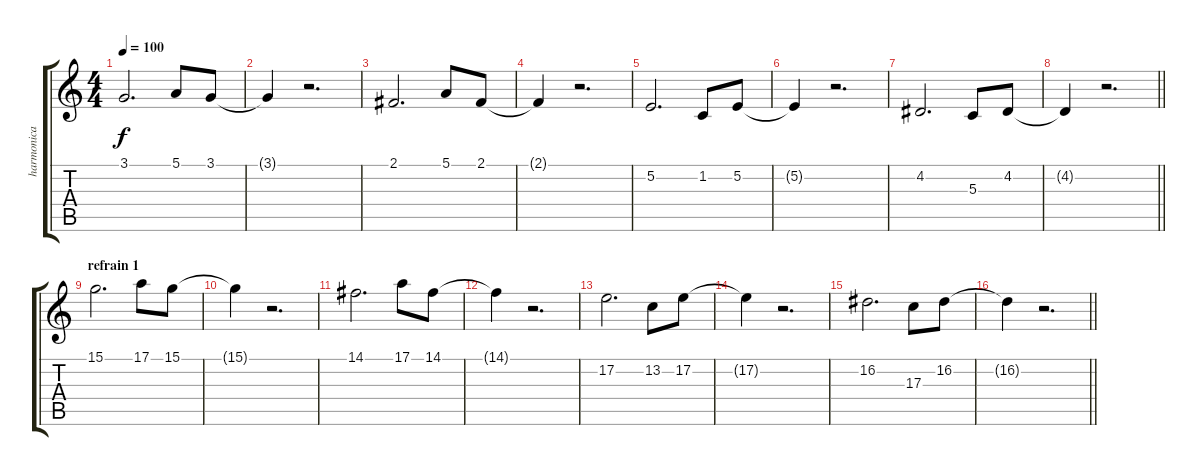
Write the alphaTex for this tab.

\track ("harmonica" "harmonica") {instrument harmonica}
\staff {score tabs}
\tuning (E4 B3 G3 D3 A2 E2) {hide}
\ts (4 4)
\tempo 100
\clef g2
\ks c
3.1.2{d dy f} 5.1.8 3.1.8 |
3.1{t}.4 r.2{d} |
2.1.2{d} 5.1.8 2.1.8 |
2.1{t}.4 r.2{d} |
5.2.2{d} 1.2.8 5.2.8 |
5.2{t}.4 r.2{d} |
4.2.2{d} 5.3.8 4.2.8 |
\barLineRight lightlight
4.2{t}.4 r.2{d} |
\section ("" "refrain 1")
15.1.2{d} 17.1.8 15.1.8 |
15.1{t}.4 r.2{d} |
14.1.2{d} 17.1.8 14.1.8 |
14.1{t}.4 r.2{d} |
17.2.2{d} 13.2.8 17.2.8 |
17.2{t}.4 r.2{d} |
16.2.2{d} 17.3.8 16.2.8 |
\barLineRight lightlight
16.2{t}.4 r.2{d}
